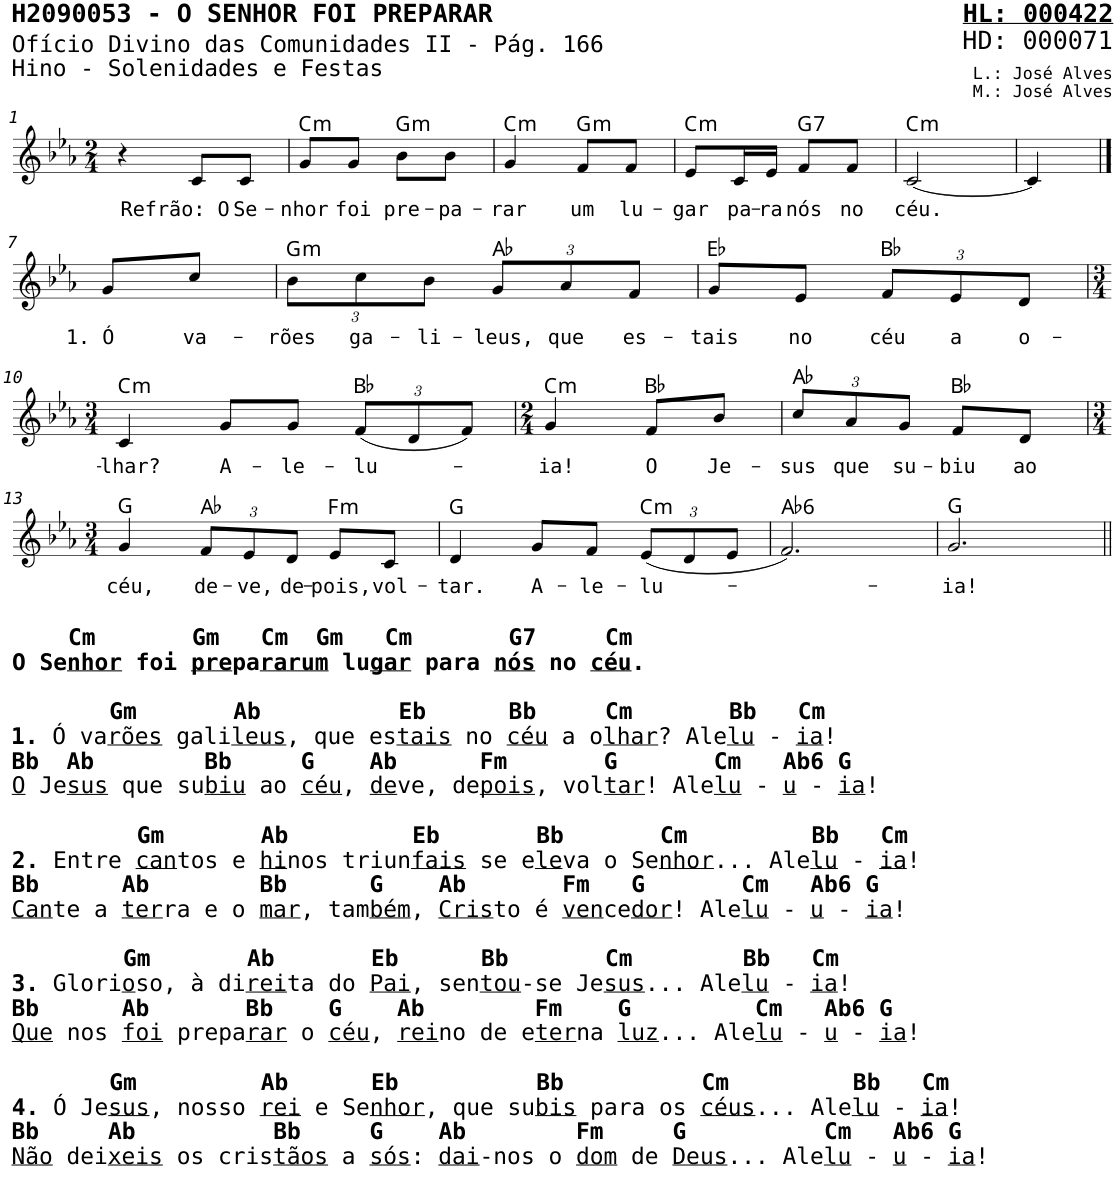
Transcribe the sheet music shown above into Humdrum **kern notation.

**kern	**text	**harte
*part1	*part1	*part1
*staff1	*staff1	*
*I"Voz	*	*
*I'V	*	*
*stria5	*	*
*clefG2	*	*
*k[b-e-a-]	*	*
*M2/4	*	*
=1	=1	=1
4r	.	.
!	!LO:LY:b	!
8c/L	Refrão: O	.
!	!LO:LY:b	!
8c/J	Se-	.
=2	=2	=2
!	!LO:LY:b	!LO:H:kt=m
8g/L	-nhor	C:min
!	!LO:LY:b	!
8g/J	foi	.
!	!LO:LY:b	!LO:H:kt=m
8b-\L	pre-	G:min
!	!LO:LY:b	!
8b-\J	-pa-	.
=3	=3	=3
!	!LO:LY:b	!LO:H:kt=m
4g/	-rar	C:min
!	!LO:LY:b	!LO:H:kt=m
8f/L	um	G:min
!	!LO:LY:b	!
8f/J	lu-	.
=4	=4	=4
!	!LO:LY:b	!LO:H:kt=m
8e-/L	-gar	C:min
!	!LO:LY:b	!
16c/L	pa-	.
!	!LO:LY:b	!
16e-/JJ	-ra	.
!	!LO:LY:b	!LO:H:kt=7
8f/L	nós	G:7
!	!LO:LY:b	!
8f/J	no	.
=5	=5	=5
!	!LO:LY:b	!LO:H:kt=m
[2c/	céu.	C:min
=6	=6	=6
4c/]	.	.
!!LO:LB:g=z
==7	==7	==7
!	!LO:LY:b	!
8g/L	1. Ó	.
!	!LO:LY:b	!
8cc/J	va-	.
=8	=8	=8
*Xbrackettup	*	*
!	!LO:LY:b	!LO:H:kt=m
12b-\L	-rões	G:min
!	!LO:LY:b	!
12cc\	ga-	.
!	!LO:LY:b	!
12b-\J	-li-	.
!	!LO:LY:b	!
12g/L	-leus,	Ab:maj
!	!LO:LY:b	!
12a-/	que	.
!	!LO:LY:b	!
12f/J	es-	.
=9	=9	=9
!	!LO:LY:b	!
8g/L	-tais	Eb:maj
!	!LO:LY:b	!
8e-/J	no	.
!	!LO:LY:b	!
12f/L	céu	Bb:maj
!	!LO:LY:b	!
12e-/	a	.
!	!LO:LY:b	!
12d/J	o-	.
!!LO:LB:g=z
=10	=10	=10
*M3/4	*	*
!	!LO:LY:b	!LO:H:kt=m
4c/	-lhar?	C:min
!	!LO:LY:b	!
8g/L	A-	.
!	!LO:LY:b	!
8g/J	-le-	.
!	!LO:LY:b	!
(12f/L	-lu-	Bb:maj
12d/	.	.
12f/J)	.	.
=11	=11	=11
*M2/4	*	*
!	!LO:LY:b	!LO:H:kt=m
4g/	-ia!	C:min
!	!LO:LY:b	!
8f/L	O	Bb:maj
!	!LO:LY:b	!
8b-/J	Je-	.
=12	=12	=12
!	!LO:LY:b	!
12cc/L	-sus	Ab:maj
!	!LO:LY:b	!
12a-/	que	.
!	!LO:LY:b	!
12g/J	su-	.
!	!LO:LY:b	!
8f/L	-biu	Bb:maj
!	!LO:LY:b	!
8d/J	ao	.
!!LO:LB:g=z
=13	=13	=13
*M3/4	*	*
!LO:TX:b:B:t=Cm       Gm   Cm  Gm   Cm       G7     Cm	!	!
!LO:TX:b:t=O Se	!	!
!LO:TX:b:t=nhor	!	!
!LO:TX:b:t=foi	!	!
!LO:TX:b:t=pre	!	!
!LO:TX:b:t=pa	!	!
!LO:TX:b:t=rarum	!	!
!LO:TX:b:t=lu	!	!
!LO:TX:b:t=gar	!	!
!LO:TX:b:t=para	!	!
!LO:TX:b:t=nós	!	!
!LO:TX:b:t=no	!	!
!LO:TX:b:t=céu	!	!
!LO:TX:b:t=.	!	!
!LO:TX:b:t=Gm       Ab          Eb      Bb     Cm       Bb   Cm	!	!
!LO:TX:b:t=1.	!	!
!LO:TX:b:t=Ó va	!	!
!LO:TX:b:t=rões	!	!
!LO:TX:b:t=gali	!	!
!LO:TX:b:t=leus	!	!
!LO:TX:b:t=, que es	!	!
!LO:TX:b:t=tais	!	!
!LO:TX:b:t=no	!	!
!LO:TX:b:t=céu	!	!
!LO:TX:b:t=a o	!	!
!LO:TX:b:t=lhar	!	!
!LO:TX:b:t=? Ale	!	!
!LO:TX:b:t=lu	!	!
!LO:TX:b:t=-	!	!
!LO:TX:b:t=ia	!	!
!LO:TX:b:t=!	!	!
!LO:TX:b:B:t=Bb  Ab        Bb     G    Ab      Fm       G       Cm   Ab6 G	!	!
!LO:TX:b:t=O	!	!
!LO:TX:b:t=Je	!	!
!LO:TX:b:t=sus	!	!
!LO:TX:b:t=que su	!	!
!LO:TX:b:t=biu	!	!
!LO:TX:b:t=ao	!	!
!LO:TX:b:t=céu	!	!
!LO:TX:b:t=,	!	!
!LO:TX:b:t=de	!	!
!LO:TX:b:t=ve, de	!	!
!LO:TX:b:t=pois	!	!
!LO:TX:b:t=, vol	!	!
!LO:TX:b:t=tar	!	!
!LO:TX:b:t=! Ale	!	!
!LO:TX:b:t=lu	!	!
!LO:TX:b:t=-	!	!
!LO:TX:b:t=u	!	!
!LO:TX:b:t=-	!	!
!LO:TX:b:t=ia	!	!
!LO:TX:b:t=!	!	!
!LO:TX:b:B:t=Gm       Ab         Eb       Bb       Cm         Bb   Cm	!	!
!LO:TX:b:t=2.	!	!
!LO:TX:b:t=Entre	!	!
!LO:TX:b:t=can	!	!
!LO:TX:b:t=tos e	!	!
!LO:TX:b:t=hi	!	!
!LO:TX:b:t=nos triun	!	!
!LO:TX:b:t=fais	!	!
!LO:TX:b:t=se e	!	!
!LO:TX:b:t=le	!	!
!LO:TX:b:t=va o Se	!	!
!LO:TX:b:t=nhor	!	!
!LO:TX:b:t=... Ale	!	!
!LO:TX:b:t=lu	!	!
!LO:TX:b:t=-	!	!
!LO:TX:b:t=ia	!	!
!LO:TX:b:t=!	!	!
!LO:TX:b:B:t=Bb      Ab        Bb      G    Ab       Fm   G       Cm   Ab6 G	!	!
!LO:TX:b:t=Can	!	!
!LO:TX:b:t=te a	!	!
!LO:TX:b:t=ter	!	!
!LO:TX:b:t=ra e o	!	!
!LO:TX:b:t=mar	!	!
!LO:TX:b:t=, tam	!	!
!LO:TX:b:t=bém	!	!
!LO:TX:b:t=,	!	!
!LO:TX:b:t=Cris	!	!
!LO:TX:b:t=to é	!	!
!LO:TX:b:t=ven	!	!
!LO:TX:b:t=ce	!	!
!LO:TX:b:t=dor	!	!
!LO:TX:b:t=! Ale	!	!
!LO:TX:b:t=lu	!	!
!LO:TX:b:t=-	!	!
!LO:TX:b:t=u	!	!
!LO:TX:b:t=-	!	!
!LO:TX:b:t=ia	!	!
!LO:TX:b:t=!	!	!
!LO:TX:b:B:t=Gm       Ab       Eb      Bb       Cm        Bb   Cm	!	!
!LO:TX:b:t=3.	!	!
!LO:TX:b:t=Glori	!	!
!LO:TX:b:t=o	!	!
!LO:TX:b:t=so, à di	!	!
!LO:TX:b:t=rei	!	!
!LO:TX:b:t=ta do	!	!
!LO:TX:b:t=Pai	!	!
!LO:TX:b:t=, sen	!	!
!LO:TX:b:t=tou	!	!
!LO:TX:b:t=-se Je	!	!
!LO:TX:b:t=sus	!	!
!LO:TX:b:t=... Ale	!	!
!LO:TX:b:t=lu	!	!
!LO:TX:b:t=-	!	!
!LO:TX:b:t=ia	!	!
!LO:TX:b:t=!	!	!
!LO:TX:b:B:t=Bb      Ab       Bb    G    Ab        Fm    G         Cm   Ab6 G	!	!
!LO:TX:b:t=Que	!	!
!LO:TX:b:t=nos	!	!
!LO:TX:b:t=foi	!	!
!LO:TX:b:t=prepa	!	!
!LO:TX:b:t=rar	!	!
!LO:TX:b:t=o	!	!
!LO:TX:b:t=céu	!	!
!LO:TX:b:t=,	!	!
!LO:TX:b:t=rei	!	!
!LO:TX:b:t=no de e	!	!
!LO:TX:b:t=ter	!	!
!LO:TX:b:t=na	!	!
!LO:TX:b:t=luz	!	!
!LO:TX:b:t=... Ale	!	!
!LO:TX:b:t=lu	!	!
!LO:TX:b:t=-	!	!
!LO:TX:b:t=u	!	!
!LO:TX:b:t=-	!	!
!LO:TX:b:t=ia	!	!
!LO:TX:b:t=!	!	!
!LO:TX:b:B:t=Gm         Ab      Eb          Bb          Cm         Bb   Cm	!	!
!LO:TX:b:t=4.	!	!
!LO:TX:b:t=Ó Je	!	!
!LO:TX:b:t=sus	!	!
!LO:TX:b:t=, nosso	!	!
!LO:TX:b:t=rei	!	!
!LO:TX:b:t=e Se	!	!
!LO:TX:b:t=nhor	!	!
!LO:TX:b:t=, que su	!	!
!LO:TX:b:t=bis	!	!
!LO:TX:b:t=para os	!	!
!LO:TX:b:t=céus	!	!
!LO:TX:b:t=... Ale	!	!
!LO:TX:b:t=lu	!	!
!LO:TX:b:t=-	!	!
!LO:TX:b:t=ia	!	!
!LO:TX:b:t=!	!	!
!LO:TX:b:B:t=Bb     Ab          Bb     G    Ab        Fm     G          Cm   Ab6 G	!	!
!LO:TX:b:t=Não	!	!
!LO:TX:b:t=dei	!	!
!LO:TX:b:t=xeis	!	!
!LO:TX:b:t=os cris	!	!
!LO:TX:b:t=tãos	!	!
!LO:TX:b:t=a	!	!
!LO:TX:b:t=sós	!	!
!LO:TX:b:t=&colon;	!	!
!LO:TX:b:t=dai	!	!
!LO:TX:b:t=-nos o	!	!
!LO:TX:b:t=dom	!	!
!LO:TX:b:t=de	!	!
!LO:TX:b:t=Deus	!	!
!LO:TX:b:t=... Ale	!	!
!LO:TX:b:t=lu	!	!
!LO:TX:b:t=-	!	!
!LO:TX:b:t=u	!	!
!LO:TX:b:t=-	!	!
!LO:TX:b:t=ia	!	!
!LO:TX:b:t=!	!	!
!	!LO:LY:b	!
4g/	céu,	G:maj
!	!LO:LY:b	!
12f/L	de-	Ab:maj
!	!LO:LY:b	!
12e-/	-ve,	.
!	!LO:LY:b	!
12d/J	de-	.
!	!LO:LY:b	!LO:H:kt=m
8e-/L	-pois,	F:min
!	!LO:LY:b	!
8c/J	vol-	.
=14	=14	=14
!	!LO:LY:b	!
4d/	-tar.	G:maj
!	!LO:LY:b	!
8g/L	A-	.
!	!LO:LY:b	!
8f/J	-le-	.
!	!LO:LY:b	!LO:H:kt=m
(12e-/L	-lu-	C:min
12d/	.	.
12e-/J	.	.
=15	=15	=15
!	!	!LO:H:kt=6
2.f/)	.	Ab:maj6
=16	=16	=16
!	!LO:LY:b	!
2.g/	-ia!	G:maj
=||	=||	=||
*-	*-	*-
